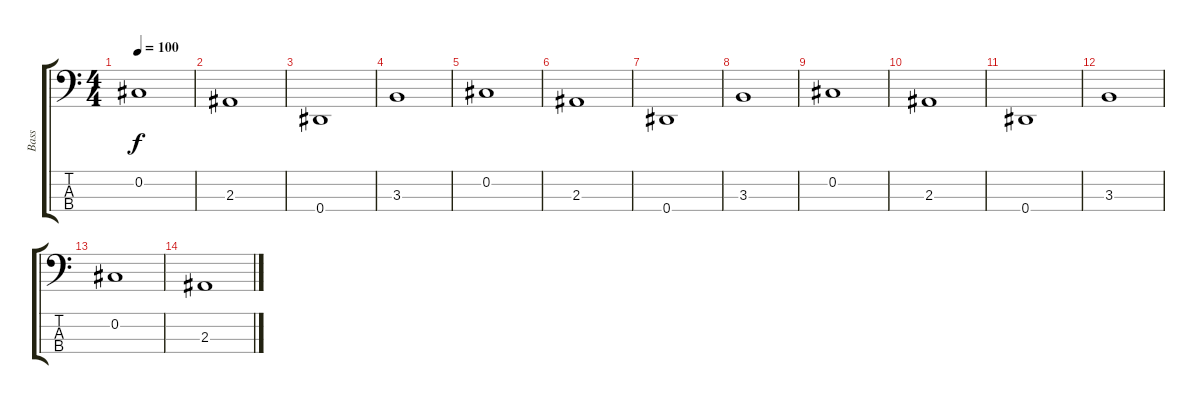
\track ("Bass" "Bass") {instrument electricbassfinger}
\staff {score tabs}
\tuning (Gb2 Db2 Ab1 Eb1) {hide}
\ts (4 4)
\tempo 100
\clef f4
\ks c
0.2.1{dy f} |
2.3.1 |
0.4.1 |
3.3.1 |
0.2.1 |
2.3.1 |
0.4.1 |
3.3.1 |
0.2.1 |
2.3.1 |
0.4.1 |
3.3.1 |
0.2.1 |
2.3.1
